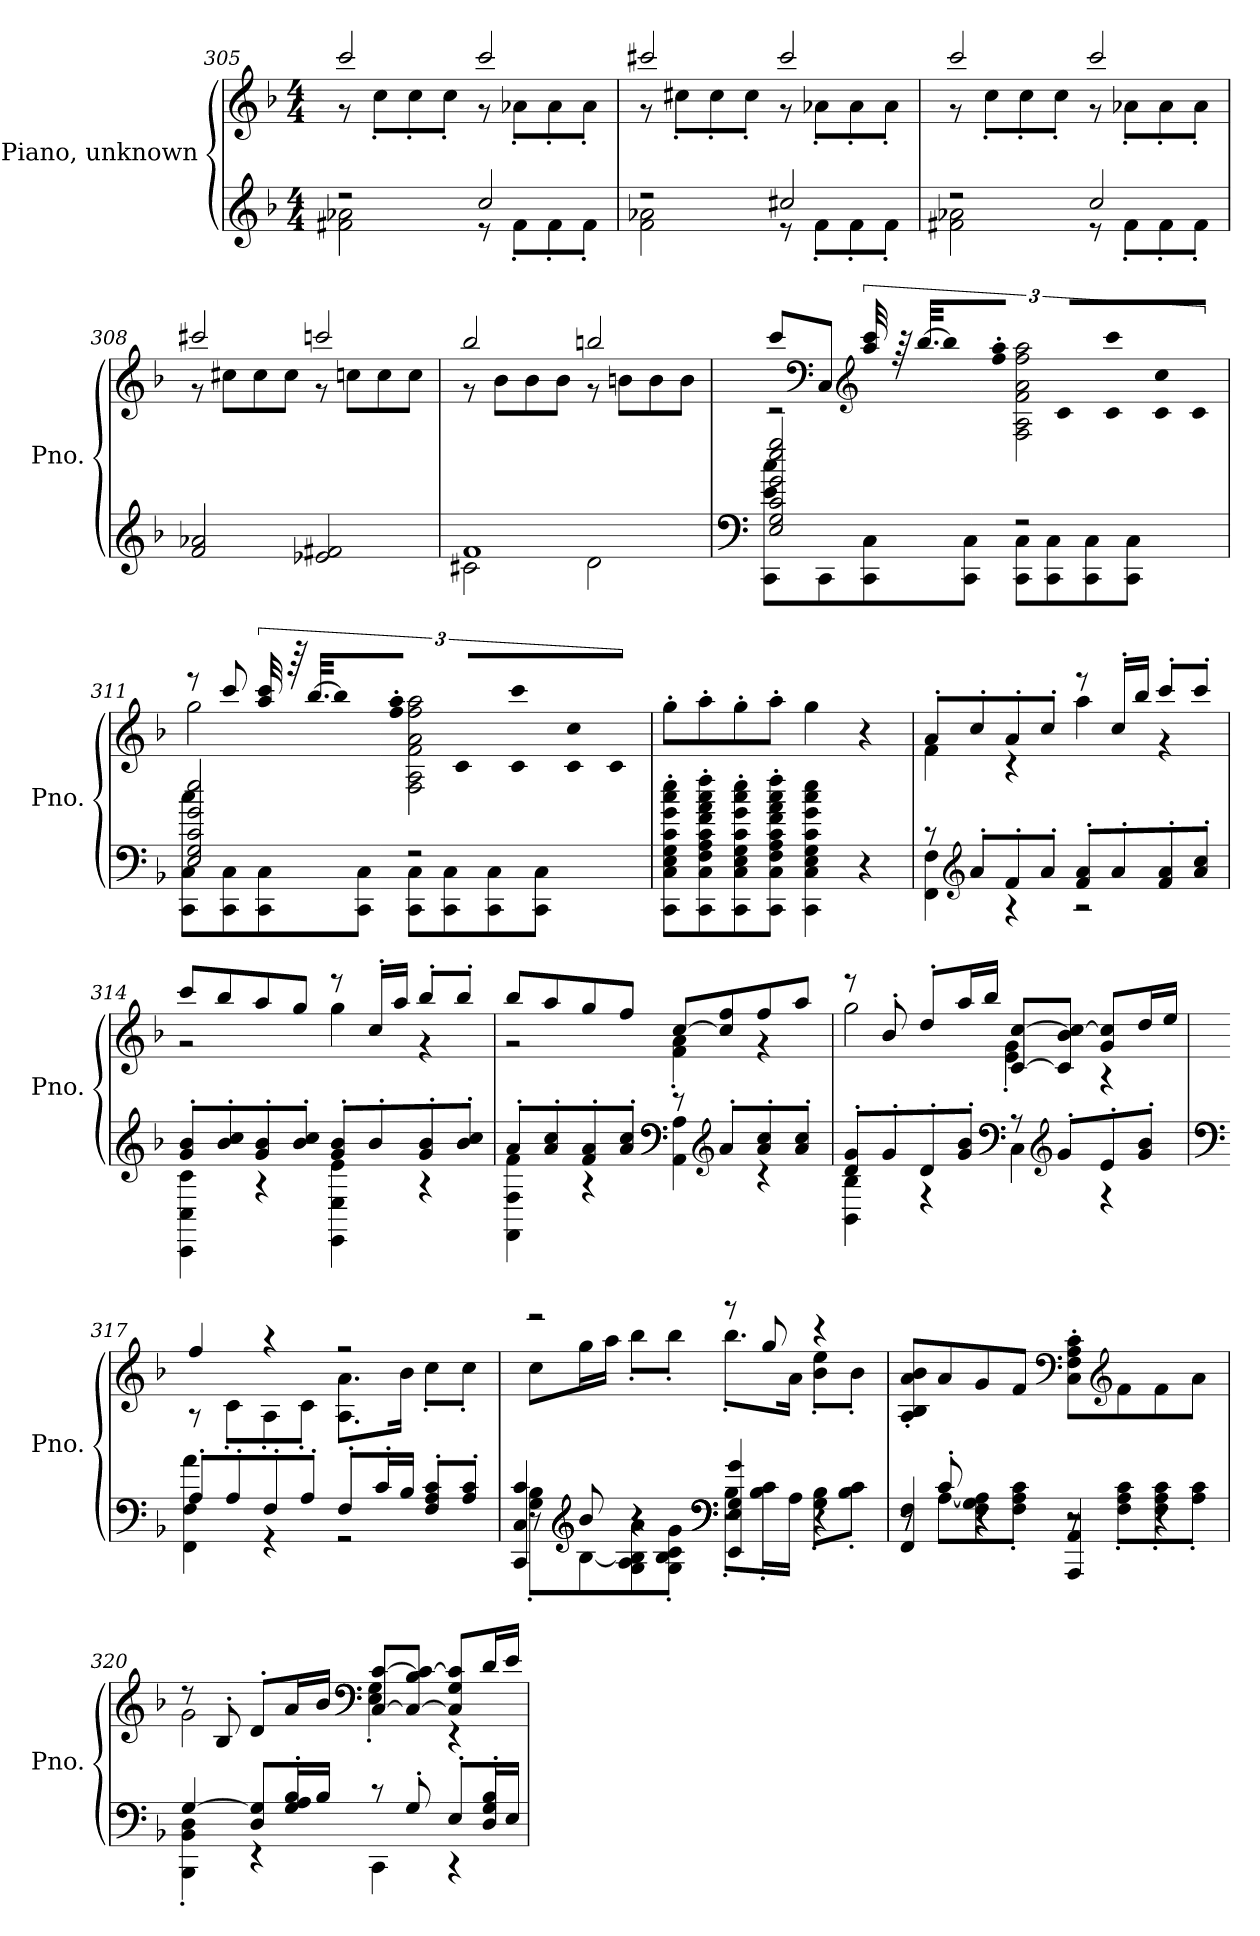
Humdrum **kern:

**kern	**kern
*part1	*part1
*staff2	*staff1
*I"Piano, unknown	*
*I'Pno.	*
*clefG2	*clefG2
*k[b-]	*k[b-]
*M4/4	*M4/4
=305	=305
*^	*^
2r	2f#X\ 2a-X\	2ccc/	8r
.	.	.	8cc'\L
.	.	.	8cc'\
.	.	.	8cc'\J
2cc/	8r	2ccc/	8r
.	8f#'\L	.	8a-X'\L
.	8f#'\	.	8a-'\
.	8f#'\J	.	8a-'\J
=306	=306	=306	=306
2r	2f\ 2a-X\	2ccc#X/	8r
.	.	.	8cc#X'\L
.	.	.	8cc#'\
.	.	.	8cc#'\J
2cc#X/	8r	2ccc#/	8r
.	8f'\L	.	8a-X'\L
.	8f'\	.	8a-'\
.	8f'\J	.	8a-'\J
=307	=307	=307	=307
2r	2f#X\ 2a-X\	2ccc/	8r
.	.	.	8cc'\L
.	.	.	8cc'\
.	.	.	8cc'\J
2cc/	8r	2ccc/	8r
.	8f#'\L	.	8a-X'\L
.	8f#'\	.	8a-'\
.	8f#'\J	.	8a-'\J
*v	*v	*	*
!!LO:LB:g=z	!!
=308	=308	=308
2f/ 2a-X/	2ccc#X/	8r
.	.	8cc#X\L
.	.	8cc#\
.	.	8cc#\J
2e-X/ 2f#X/	2cccn/	8r
.	.	8ccn\L
.	.	8cc\
.	.	8cc\J
=309	=309	=309
*^	*	*
1f	2c#X\	2bb-/	8r
.	.	.	8b-\L
.	.	.	8b-\
.	.	.	8b-\J
.	2d\	2bbn/	8r
.	.	.	8bn\L
.	.	.	8b\
.	.	.	8b\J
=310	=310	=310	=310
*clefF4	*	*	*
2E/ 2G/ 2c/ 2g/ 2ee/ 2gg/	8CC\ 8e\ 8cc\L	8ccc/L	2r
*	*	*clefF4	*
.	8CC\	8C/J	.
*	*	*clefG2	*
.	8CC\ 8C\	48aa/ 48ccc/	.
.	.	96r	.
.	.	[48.bb-/KLL	.
.	.	16bb-/J]	.
.	8CC\ 8C\J	8ff/' 8aa/'J	.
2r	8CC\ 8C\L	8c/L	2F\ 2A\ 2f\ 2a\ 2ff\ 2aa\
.	8CC\ 8C\	8c/ 8ccc/	.
.	8CC\ 8C\	8c/ 8cc/	.
.	8CC\ 8C\J	8c/J	.
!!LO:LB:g=z	!!
=311	=311	=311	=311
2E/ 2G/ 2c/ 2g/ 2ee/	8CC\ 8C\ 8cc\L	8r	2gg\
.	8CC\ 8C\	8ccc/	.
.	8CC\ 8C\	48aa/ 48ccc/	.
.	.	96r	.
.	.	[48.bb-/KLL	.
.	.	16bb-/J]	.
.	8CC\ 8C\J	8ff/' 8aa/'J	.
2r	8CC\ 8C\L	8c/L	2F\ 2A\ 2f\ 2a\ 2ff\ 2aa\
.	8CC\ 8C\	8c/ 8ccc/	.
.	8CC\ 8C\	8c/ 8cc/	.
.	8CC\ 8C\J	8c/J	.
*v	*v	*	*
*	*v	*v
=312	=312
8CC\' 8C\' 8E\' 8G\' 8c\' 8g\' 8cc\' 8ee\'L	8gg'\L
8CC\' 8C\' 8F\' 8A\' 8c\' 8f\' 8a\' 8cc\' 8ff\'	8aa'\
8CC\' 8C\' 8E\' 8G\' 8c\' 8g\' 8cc\' 8ee\'	8gg'\
8CC\' 8C\' 8F\' 8A\' 8c\' 8f\' 8a\' 8cc\' 8ff\'J	8aa'\J
4CC\ 4C\ 4E\ 4G\ 4c\ 4g\ 4cc\ 4ee\	4gg\
4r	4r
=313	=313
*^	*^
8r	4FF\ 4F\	8a'/L	4f\
*clefG2	*	*	*
8a'/L	.	8cc'/	.
8f'/	4r	8a'/	4r
8a'/J	.	8cc'/J	.
8f/' 8a/'L	2r	8r	4aa\
8a'/	.	16cc'/LL	.
.	.	16bb-/JJ	.
8f/' 8a/'	.	8ccc'/L	4r
8a/' 8cc/'J	.	8ccc'/J	.
!!LO:LB:g=z	!!
=314	=314	=314	=314
8g/' 8b-/'L	4CC\ 4C\ 4c\	8ccc/L	2r
8b-/' 8cc/'	.	8bb-/	.
8g/' 8b-/'	4r	8aa/	.
8b-/' 8cc/'J	.	8gg/J	.
8g/' 8b-/'L	4EE\ 4E\ 4e\	8r	4gg\
8b-'/	.	16cc'/LL	.
.	.	16aa/JJ	.
8g/' 8b-/'	4r	8bb-'/L	4r
8b-/' 8cc/'J	.	8bb-'/J	.
=315	=315	=315	=315
8a'/L	4FF\ 4F\ 4f\	8bb-/L	2r
8a/' 8cc/'	.	8aa/	.
8f/' 8a/'	4r	8gg/	.
8a/' 8cc/'J	.	8ff/J	.
*clefF4	*	*	*
8r	4AA\ 4A\	[8cc/L	4f\' 4a\'
*clefG2	*	*	*
8a'/L	.	8cc/] 8ff/	.
8a/' 8cc/'	4r	8ff/	4r
8a/' 8cc/'J	.	8aa/J	.
=316	=316	=316	=316
8d/' 8g/'L	4BB-\ 4B-\	8r	2gg\
8g'/	.	8b-'/	.
8d'/	4r	8dd'/L	.
8g/' 8b-/'J	.	16aa/L	.
.	.	16bb-/JJ	.
*clefF4	*	*	*
8r	4C\	[8c/ [8cc/L	4e\' 4g\'
*clefG2	*	*	*
8g'/L	.	8c/] 8b-/ 8cc/_J	.
8e'/	4r	8g/ 8cc/]L	4r
8g/' 8b-/'J	.	16dd/L	.
.	.	16ee/JJ	.
!!LO:LB:g=z	!!
=317	=317	=317	=317
*clefF4	*	*	*
8A'/L	4FF\ 4F\ 4a\	4ff/	8r
8A'/	.	.	8c'\L
8F'/	4r	4r	8A'\
8A'/J	.	.	8c'\J
8F'/L	2r	2r	8.A\ 8.a\L
16c'/L	.	.	.
16B-/JJ	.	.	16b-\Jk
8F/' 8A/' 8c/'L	.	.	8cc'\L
8A/' 8c/'J	.	.	8cc'\J
=318	=318	=318	=318
*	*^	*	*
8r	8G\' 8B-\'L	4CC/ 4C/ 4c/	2r	8cc\L
*clefG2	*	*	*	*
8b-/	[8B-\	.	.	16gg\L
.	.	.	.	16aa\JJ
4r	8G\ 8A\ 8B-\] 8a\	4r	.	8bb-'\L
.	8G\' 8B-\' 8c\' 8g\'J	.	.	8bb-'\J
*clefF4	*	*	*	*
2r	8B-'\L	4EE/ 4E/ 4G/ 4g/	8r	8.bb-'\L
.	16B-\' 16c\'L	.	8gg/	.
.	16A\JJ	.	.	16a\Jk
.	8G\' 8B-\'L	4r	4r	8b-\' 8ee\'L
.	8B-\' 8c\'J	.	.	8b-'\J
*	*	*	*v	*v
=319	=319	=319	=319
8r	8r	4FF/ 4F/	8A/' 8B-/' 8a/' 8b-/'L
8c'/	[8A\L	.	8a/
4r	8F\ 8G\ 8A\]	4r	8g/
.	8F\' 8A\' 8c\'J	.	8f/J
*	*	*	*clefF4
2r	8r	4AAA/ 4AA/	8C\' 8F\' 8A\' 8c\'L
*	*	*	*clefG2
.	8F\' 8A\' 8c\'L	.	8f\
.	8F\' 8A\' 8c\'	4r	8f\
.	8A\' 8c\'J	.	8a\J
*	*v	*v	*
!!LO:LB:g=z
=320	=320	=320
*	*	*^
[4G/	4BBB-\' 4BB-\' 4D\'	8r	2g\
.	.	8B-'/	.
8D/ 8G/]L	4r	8d'/L	.
16G/' 16A/' 16B-/'L	.	16a/L	.
16B-/JJ	.	16b-/JJ	.
*	*	*clefF4	*
8r	4CC\	[8C/ [8c/L	4E\' 4G\'
8G'/	.	8C/_ 8B-/ 8c/_J	.
8E'/L	4r	8C/] 8G/ 8c/]L	4r
16D/' 16G/' 16B-/'L	.	16d/L	.
16E/JJ	.	16e/JJ	.
*v	*v	*	*
*	*v	*v
=	=
*-	*-
